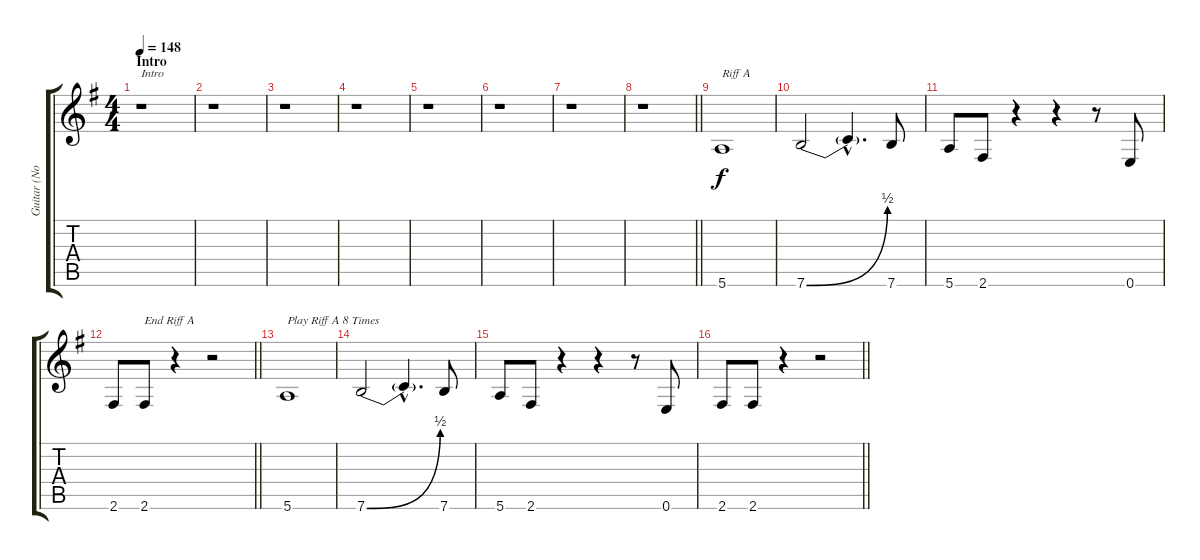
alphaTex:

\track ("Guitar (Noodles)" "Guitar (No") {instrument distortionguitar}
\staff {score tabs}
\tuning (E4 B3 G3 D3 A2 E2) {hide}
\ts (4 4)
\section ("" "Intro")
\tempo 148
\clef g2
\ks g
r.1{txt "Intro" dy f instrument distortionguitar} |
r.1 |
r.1 |
r.1 |
r.1 |
r.1 |
r.1 |
\barLineRight lightlight
r.1 |
5.6.1{txt "Riff A"} |
7.6{be (bend 0 0 60 2)}.2 7.6{hac t}.4{d} 7.6.8 |
5.6.8 2.6.8 r.4 r.4 r.8 0.6.8 |
\barLineRight lightlight
2.6.8 2.6.8{txt "End Riff A"} r.4 r.2 |
5.6.1{txt "Play Riff A 8 Times"} |
7.6{be (bend 0 0 60 2)}.2 7.6{hac t}.4{d} 7.6.8 |
5.6.8 2.6.8 r.4 r.4 r.8 0.6.8 |
\barLineRight lightlight
2.6.8 2.6.8 r.4 r.2
